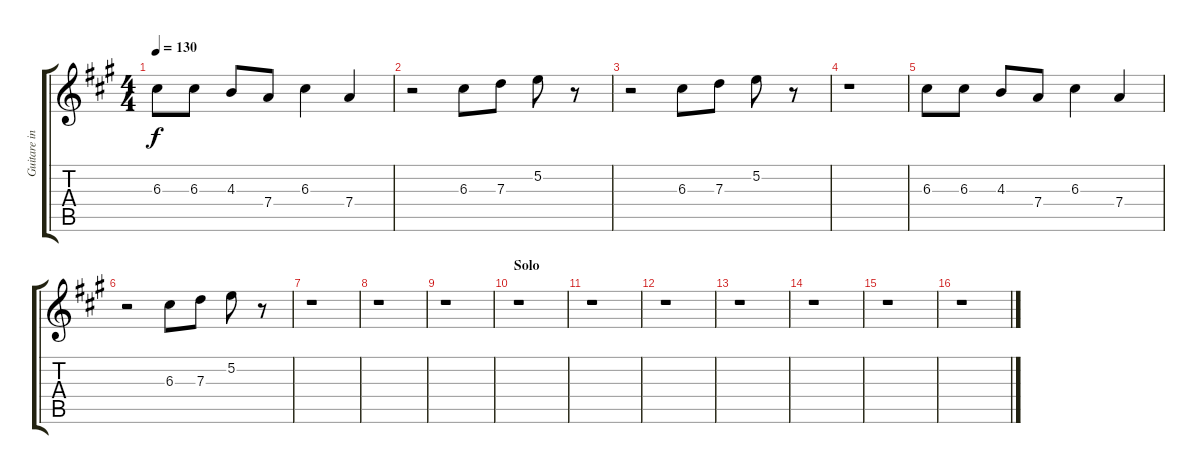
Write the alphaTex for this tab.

\track ("Guitare intro" "Guitare in") {instrument electricguitarjazz}
\staff {score tabs}
\tuning (E4 B3 G3 D3 A2 E2) {hide}
\ts (4 4)
\tempo 130
\clef g2
\ks a
6.3.8{dy f} 6.3.8 4.3.8 7.4.8 6.3.4 7.4.4 |
r.2 6.3.8 7.3.8 5.2.8 r.8 |
r.2 6.3.8 7.3.8 5.2.8 r.8 |
r.1 |
6.3.8 6.3.8 4.3.8 7.4.8 6.3.4 7.4.4 |
r.2 6.3.8 7.3.8 5.2.8 r.8 |
r.1 |
r.1 |
r.1 |
\section ("" "Solo")
r.1 |
r.1 |
r.1 |
r.1 |
r.1 |
r.1 |
r.1
